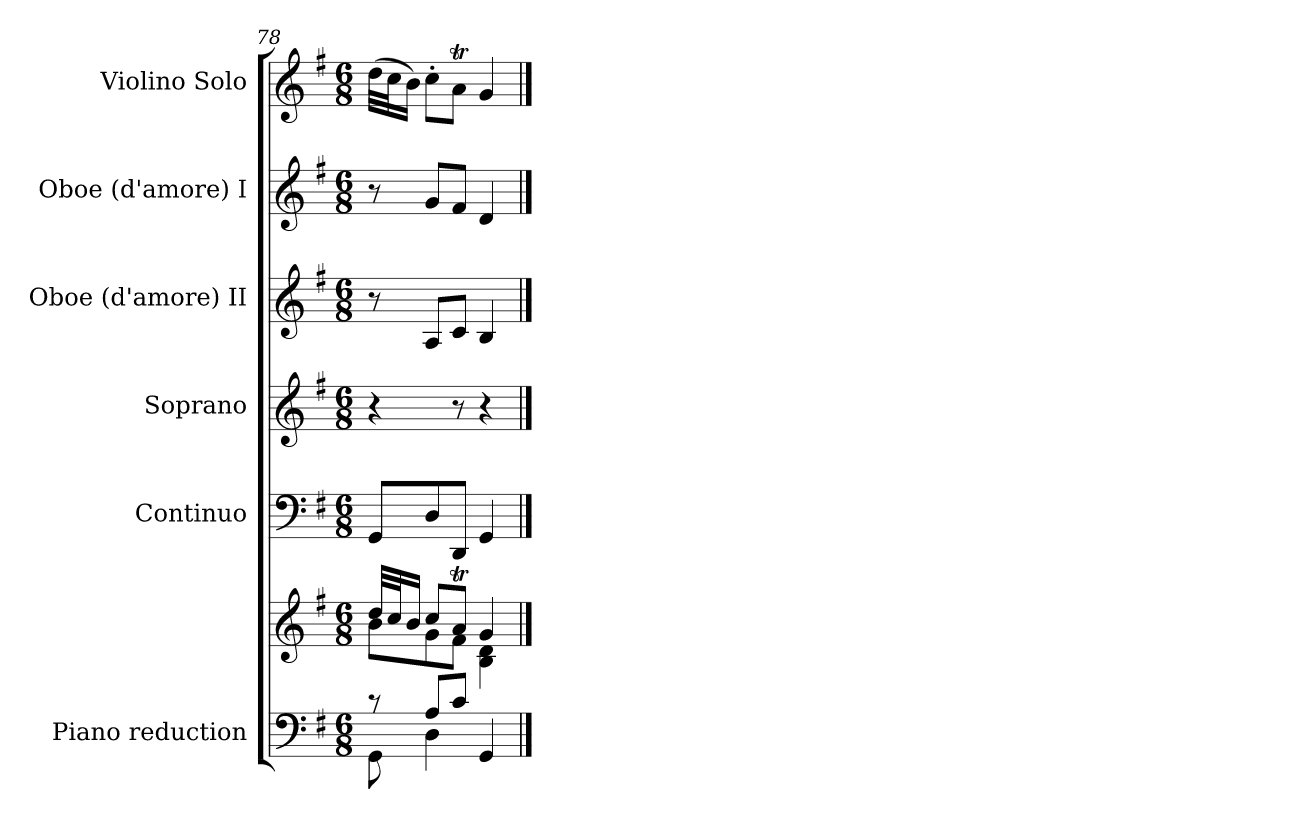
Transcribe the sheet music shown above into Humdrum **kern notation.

**kern	**kern	**kern	**kern	**kern	**kern	**kern
*part6	*part6	*part5	*part4	*part3	*part2	*part1
*staff7	*staff6	*staff5	*staff4	*staff3	*staff2	*staff1
*I"Piano reduction	*	*I"Continuo	*I"Soprano	*I"Oboe (d'amore) II	*I"Oboe (d'amore) I	*I"Violino Solo
*I'Pno	*	*	*	*I'Ob	*I'Ob	*I'Vln
*clefF4	*clefG2	*clefF4	*clefG2	*clefG2	*clefG2	*clefG2
*k[f#]	*k[f#]	*k[f#]	*k[f#]	*k[f#]	*k[f#]	*k[f#]
*M6/8	*M6/8	*M6/8	*M6/8	*M6/8	*M6/8	*M6/8
=78	=78	=78	=78	=78	=78	=78
*^	*^	*	*	*	*	*
8r	8GG\	32dd/LLL	8b\L	8GG/L	4r	8r	8r	(32dd\LLL
.	.	32cc/J	.	.	.	.	.	32cc\J
.	.	16b/JJ	.	.	.	.	.	16b\JJ)
8A/L	4D\	8cc/L	8g\	8D/	.	8A/L	8g/L	8cc'\L
8c/J	.	8aT/J	8f#\J	8DD/J	8r	8c/J	8f#/J	8aT\J
4GG/	4ryy	4g/	4B\ 4d\	4GG/	4r	4B/	4d/	4g/
*v	*v	*	*	*	*	*	*	*
*	*v	*v	*	*	*	*	*
==	==	==	==	==	==	==
*-	*-	*-	*-	*-	*-	*-
